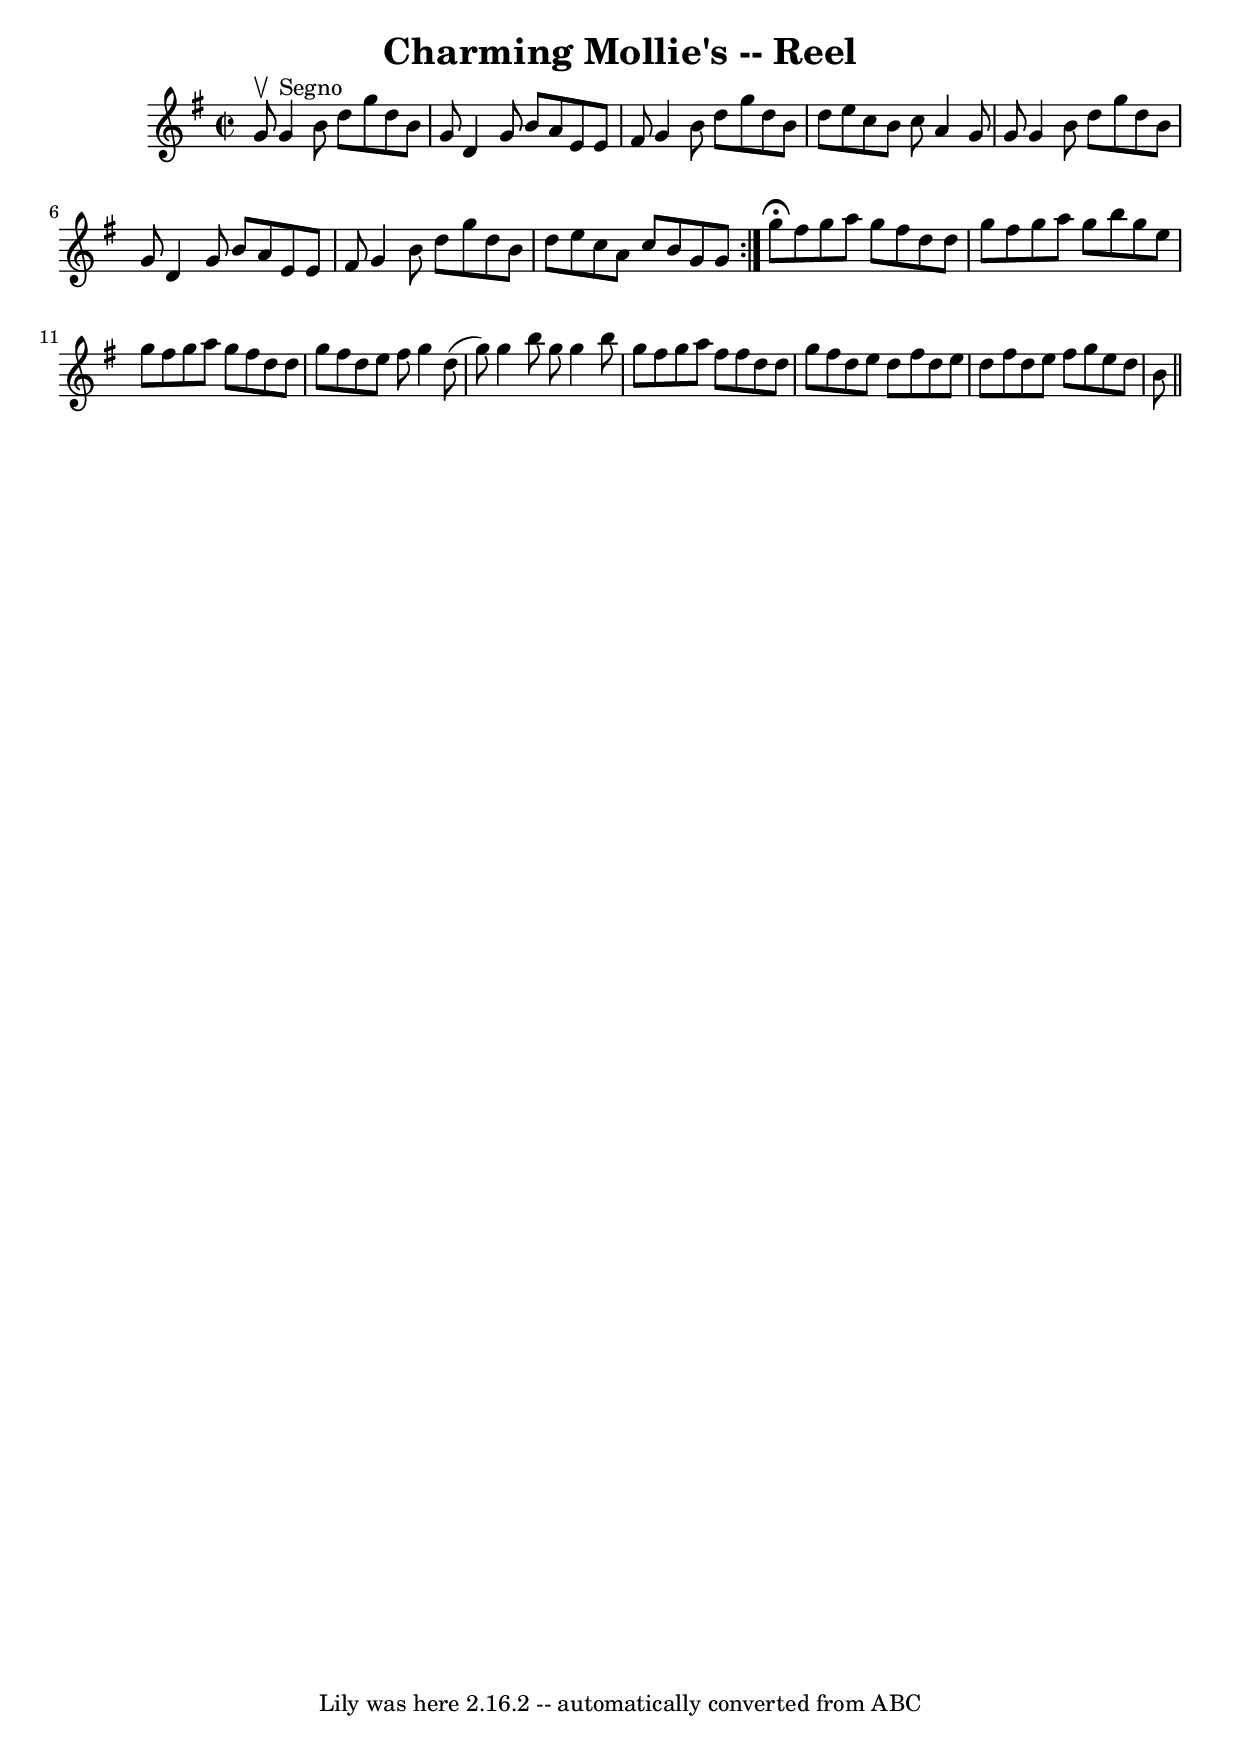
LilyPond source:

\version "2.7.40"
\include "Mammoth.ily"
\header {
	%% book = "Ryan's Mammoth Collection"
	crossRefNumber = "1"
	footnotes = ""
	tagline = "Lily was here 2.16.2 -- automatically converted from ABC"
	title = "Charming Mollie's -- Reel"
}
voicedefault =  {


\repeat volta 2 {
\override Staff.TimeSignature #'style = #'C
 \time 2/2 \key g \major g'8^\upbow   |
 g'4^"Segno" b'8 d''8  
 g''8 d''8 b'8 g'8  |
 d'4 g'8 b'8 a'8 e'8 e'8 
 fis'8  |
 g'4 b'8 d''8 g''8 d''8 b'8 d''8  
|
 e''8 c''8 b'8 c''8 a'4 g'8 g'8  |
 g'4   
 b'8 d''8 g''8 d''8 b'8 g'8  |
 d'4 g'8 b'8 a'8 
 e'8 e'8 fis'8  |
 g'4 b'8 d''8 g''8 d''8 b'8    
d''8  |
 e''8 c''8 a'8 c''8 b'8 g'8 g'8    } g''8 
^\fermata |
 fis''8 g''8 a''8 g''8 fis''8 d''8 d''8   
 g''8  |
 fis''8 g''8 a''8 g''8 b''8 g''8 e''8    
g''8  |
 fis''8 g''8 a''8 g''8 fis''8 d''8 d''8    
g''8  |
 fis''8 d''8 e''8 fis''8 g''4 d''8 (g''8) 
|
 g''4 b''8 g''8 g''4 b''8 g''8  |
 fis''8    
g''8 a''8 fis''8 fis''8 d''8 d''8 g''8  |
 fis''8    
d''8 e''8 d''8 fis''8 d''8 e''8 d''8  |
 fis''8    
d''8 e''8 fis''8 g''8 e''8 d''8 b'8    \bar "||"   
}

\score{
    <<

	\context Staff="default"
	{
	    \voicedefault 
	}

    >>
	\layout {
	}
	\midi {}
}
